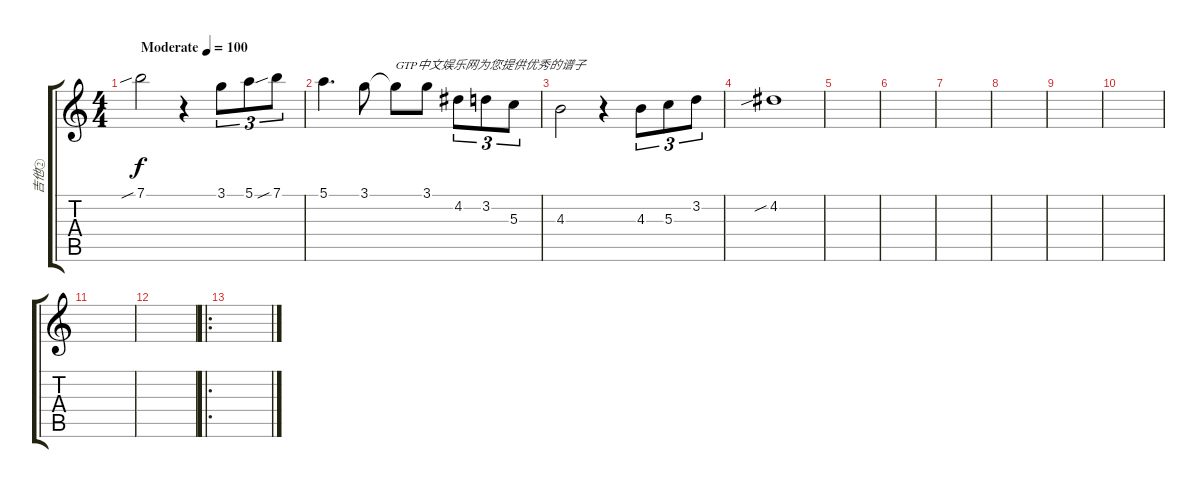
\track ("吉他②" "吉他②") {instrument distortionguitar}
\staff {score tabs}
\tuning (E4 B3 G3 D3 A2 E2) {hide}
\ts (4 4)
\tempo (100 "Moderate")
\clef g2
\ks c
7.1{sib}.2{dy f instrument distortionguitar} r.4 3.1.8{tu (3 2)} 5.1.8{tu (3 2)} 7.1{sib}.8{tu (3 2)} |
5.1.4{d} 3.1.8 3.1{t}.8{txt "GTP中文娱乐网为您提供优秀的谱子"} 3.1.8 4.2.8{tu (3 2)} 3.2.8{tu (3 2)} 5.3.8{tu (3 2)} |
4.3.2 r.4 4.3.8{tu (3 2)} 5.3.8{tu (3 2)} 3.2.8{tu (3 2)} |
4.2{sib}.1 |
|
|
|
|
|
|
|
|
\ro
